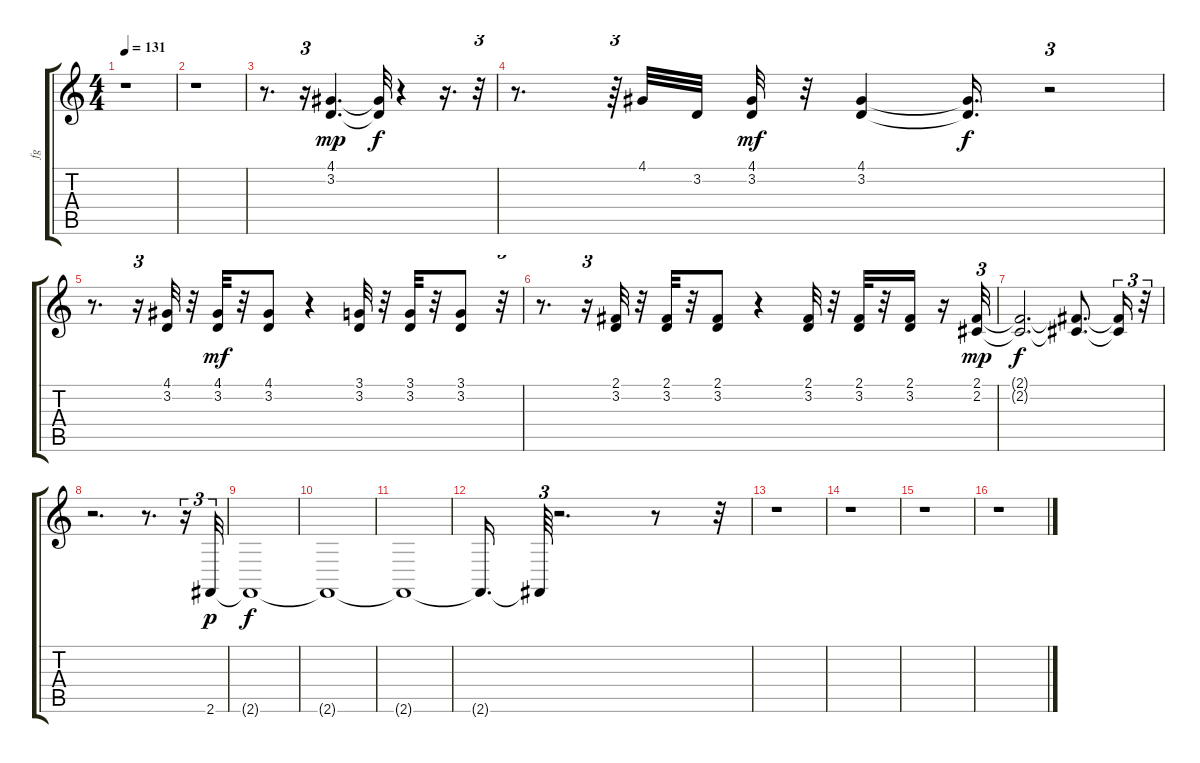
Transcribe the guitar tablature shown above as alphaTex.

\track ("fg" "fg") {instrument bassoon}
\staff {score tabs}
\tuning (E4 B3 G3 D3 A2 E2) {hide}
\ts (4 4)
\tempo 131
\clef g2
\ks c
r.1{dy f} |
r.1 |
r.8{d} r.16{tu (3 2)} (4.1 3.2).4{d dy mp} (4.1{t} 3.2{t}).32{dy f} r.4 r.16{d} r.32{tu (3 2)} |
r.8{d} r.64{tu (3 2)} 4.1.32 3.2.32 (4.1 3.2).32{dy mf} r.32 (4.1 3.2).4 (4.1{t} 3.2{t}).16{d dy f} r.2{tu (3 2)} |
r.8{d} r.16{tu (3 2)} (4.1 3.2).32 r.32 (4.1 3.2).32{dy mf} r.32 (4.1 3.2).8 r.4 (3.1 3.2).32 r.32 (3.1 3.2).32 r.32 (3.1 3.2).8 r.32{tu (3 2)} |
r.8{d} r.16{tu (3 2)} (2.1 3.2).32 r.32 (2.1 3.2).32 r.32 (2.1 3.2).8 r.4 (2.1 3.2).32 r.32 (2.1 3.2).32 r.32 (2.1 3.2).16 r.16 (2.1 2.2).32{tu (3 2) dy mp} |
(2.1{t} 2.2{t}).2{d dy f} (2.1{t} 2.2{t}).8{d} (2.1{t} 2.2{t}).16{tu (3 2)} r.32{tu (3 2)} |
r.2{d} r.8{d} r.16{tu (3 2)} 2.6.32{tu (3 2) dy p} |
2.6{t}.1{dy f} |
2.6{t}.1 |
2.6{t}.1 |
2.6{t}.16{d} 2.6{t}.64{tu (3 2)} r.2{d} r.8 r.32{tu (3 2)} |
r.1 |
r.1 |
r.1 |
r.1
